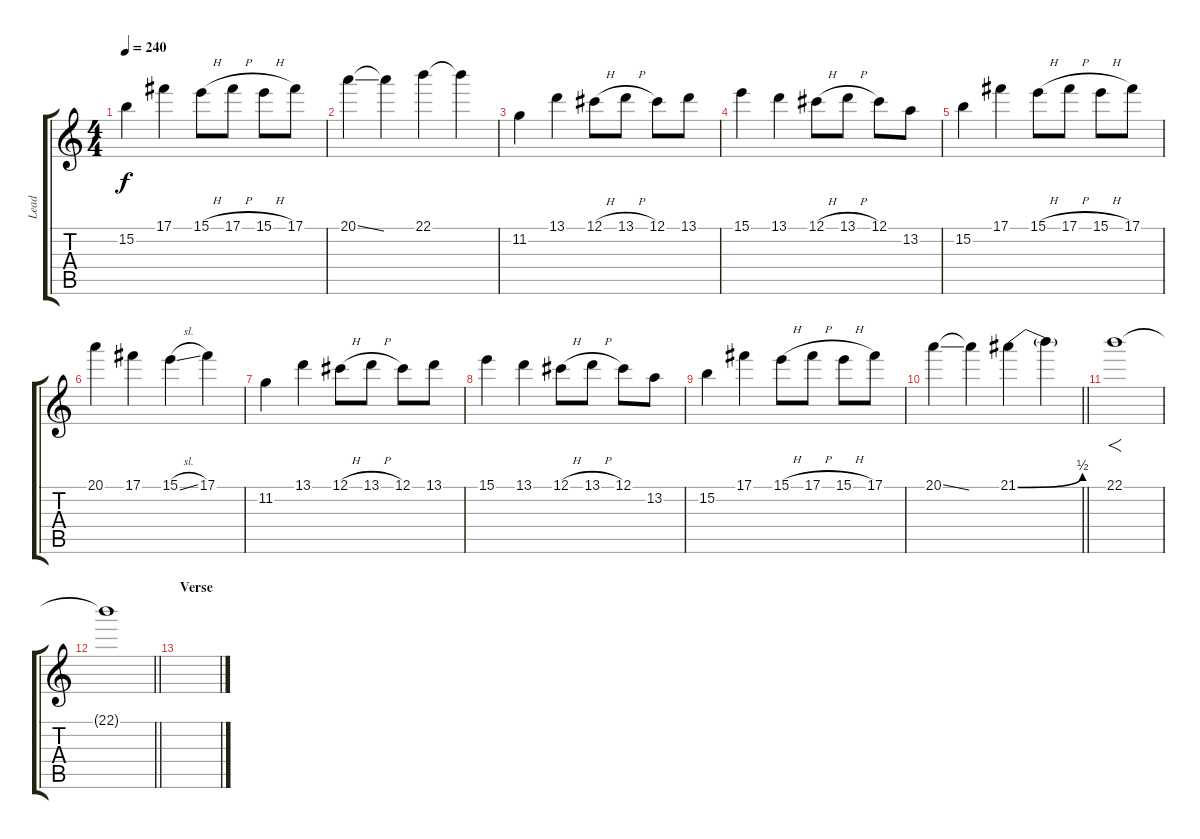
\track ("Lead" "Lead") {instrument overdrivenguitar}
\staff {score tabs}
\tuning (Db4 Ab3 E3 B2 Gb2 B1) {hide}
\ts (4 4)
\tempo 240
\clef g2
\ks c
15.2.4{dy f} 17.1.4 15.1{h}.8 17.1{h}.8 15.1{h}.8 17.1.8 |
20.1{ss}.4 20.1{t}.4 22.1.4 22.1{t}.4 |
11.2.4 13.1.4 12.1{h}.8 13.1{h}.8 12.1.8 13.1.8 |
15.1.4 13.1.4 12.1{h}.8 13.1{h}.8 12.1.8 13.2.8 |
15.2.4 17.1.4 15.1{h}.8 17.1{h}.8 15.1{h}.8 17.1.8 |
20.1.4 17.1.4 15.1{sl}.4 17.1.4 |
11.2.4 13.1.4 12.1{h}.8 13.1{h}.8 12.1.8 13.1.8 |
15.1.4 13.1.4 12.1{h}.8 13.1{h}.8 12.1.8 13.2.8 |
15.2.4 17.1.4 15.1{h}.8 17.1{h}.8 15.1{h}.8 17.1.8 |
\barLineRight lightlight
20.1{ss}.4 20.1{t}.4 21.1{be (bend 0 0 60 2)}.4 21.1{t}.4 |
22.1.1{f} |
\barLineRight lightlight
22.1{t}.1 |
\section ("" "Verse")
